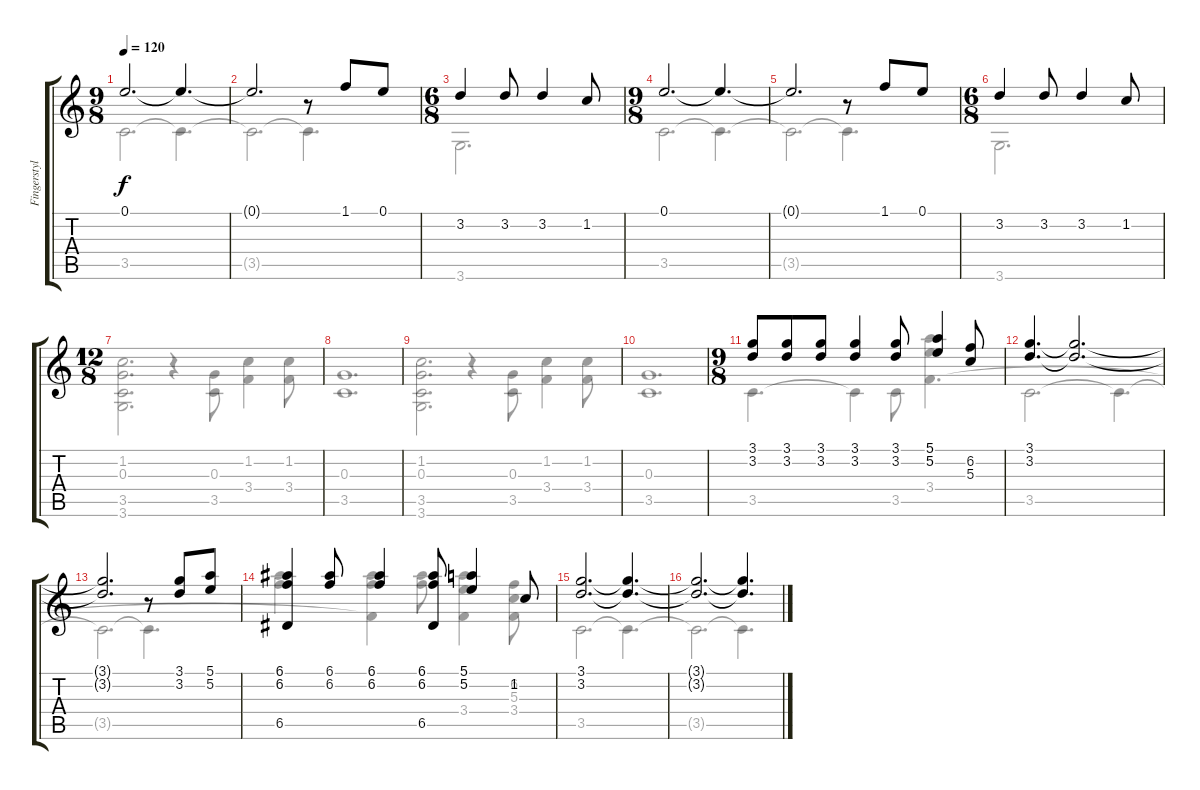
\track ("Fingerstyle guitar" "Fingerstyl") {instrument acousticguitarnylon}
\staff {score tabs}
\tuning (E4 B3 G3 D3 A2 E2) {hide}
\voice
\ts (9 8)
\tempo 120
\clef g2
\ks c
0.1.2{d dy f} 0.1{t}.4{d} |
0.1{t}.2{d} r.8 1.1.8 0.1.8 |
\ts (6 8)
3.2.4 3.2.8 3.2.4 1.2.8 |
\ts (9 8)
0.1.2{d} 0.1{t}.4{d} |
0.1{t}.2{d} r.8 1.1.8 0.1.8 |
\ts (6 8)
3.2.4 3.2.8 3.2.4 1.2.8 |
\ts (12 8)
|
|
|
|
\ts (9 8)
(3.1 3.2).8 (3.1 3.2).8 (3.1 3.2).8 (3.1 3.2).4 (3.1 3.2).8 (5.1 5.2).4 (6.2 5.3).8 |
(3.1 3.2).4{d} (3.1{t} 3.2{t}).2{d} |
(3.1{t} 3.2{t}).2{d} r.8 (3.1 3.2).8 (5.1 5.2).8 |
(6.1 6.2 6.5).4 (6.1 6.2).8 (6.1 6.2).4 (6.1 6.2 6.5).8 (5.1 5.2).4 1.2.8 |
(3.1 3.2).2{d} (3.1{t} 3.2{t}).4{d} |
(3.1{t} 3.2{t}).2{d} (3.1{t} 3.2{t}).4{d}
\voice
\clef g2
\ottava regular
\simile none
\ks c
3.5.2{d dy f} 3.5{t}.4{d} |
3.5{t}.2{d} 3.5{t}.4{d} |
3.6.2{d} |
3.5.2{d} 3.5{t}.4{d} |
3.5{t}.2{d} 3.5{t}.4{d} |
3.6.2{d} |
(1.2 0.3 3.5 3.6).2{d} r.4 (0.3 3.5).8 (1.2 3.4).4 (1.2 3.4).8 |
(0.3 3.5).1{d} |
(1.2 0.3 3.5 3.6).2{d} r.4 (0.3 3.5).8 (1.2 3.4).4 (1.2 3.4).8 |
(0.3 3.5).1{d} |
3.5.4{d} 3.5{t}.4 3.5.8 (5.1 5.2 3.4).4{d} |
3.5.2{d} 3.5{t}.4{d} |
3.5{t}.2{d} 3.5{t}.4{d} |
(6.1 6.2).4{d} (6.1 6.2 3.4{t}).4 (6.1 6.2).8 (5.1 5.2 3.4).4 (6.2 5.3 3.4).8 |
3.5.2{d} 3.5{t}.4{d} |
3.5{t}.2{d} 3.5{t}.4{d}
